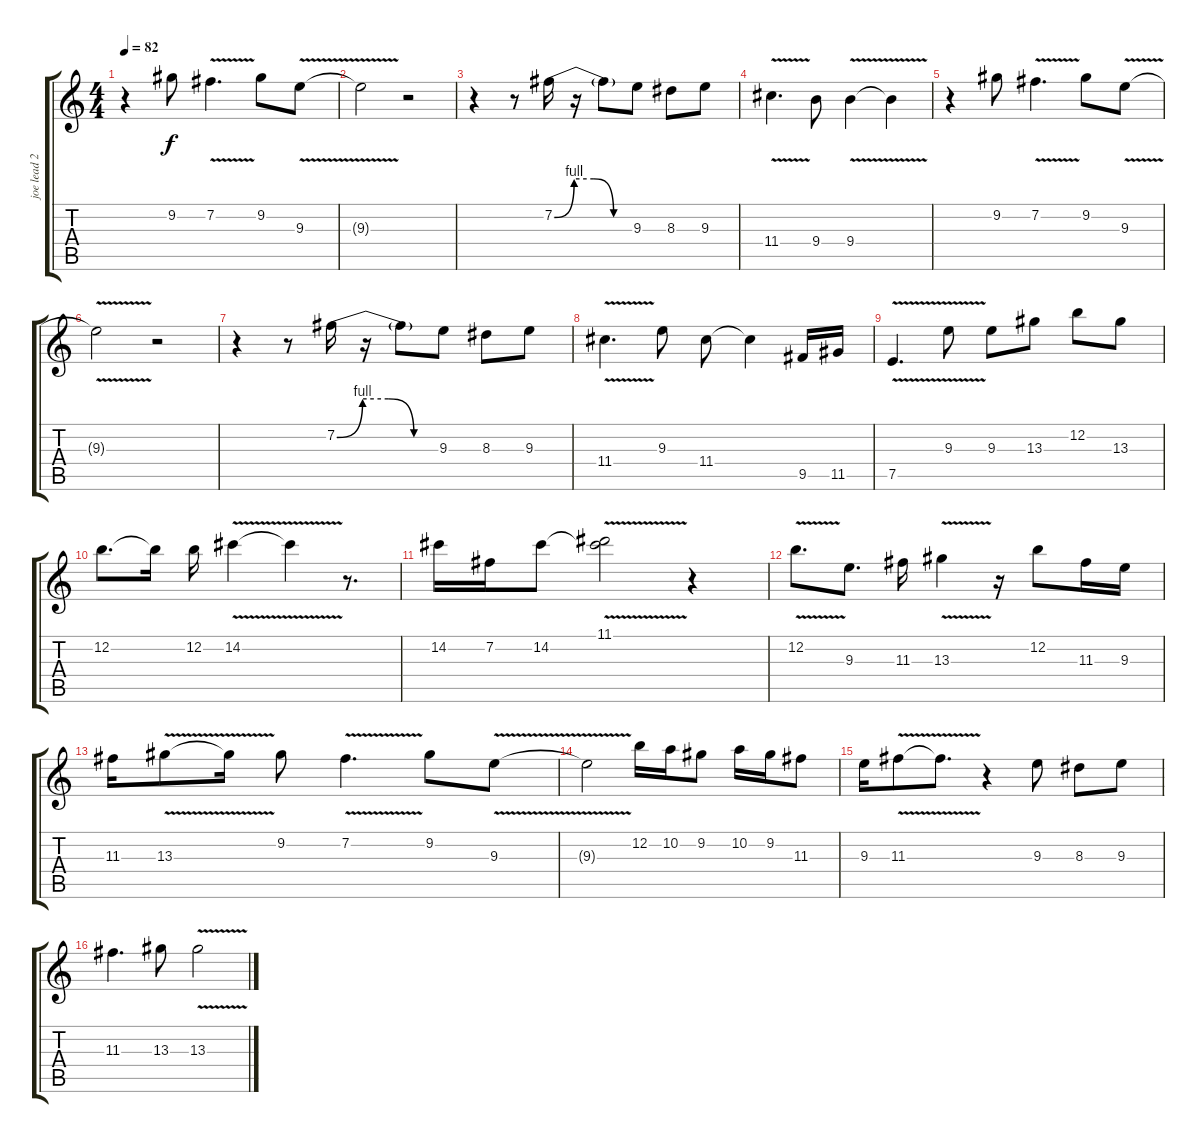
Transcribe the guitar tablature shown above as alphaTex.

\track ("joe lead 2" "joe lead 2") {instrument electricguitarjazz}
\staff {score tabs}
\tuning (E4 B3 G3 D3 A2 E2) {hide}
\ts (4 4)
\tempo 82
\clef g2
\ks c
r.4{dy f instrument electricguitarjazz} 9.2.8 7.2{v}.4{d} 9.2.8 9.3{v}.8 |
9.3{t}.2 r.2 |
r.4 r.8 7.2{be (custom 0 0 15 4 30 4 45 0 60 0)}.16 r.16 7.2{t}.8 9.3.8 8.3.8 9.3.8 |
11.4{v}.4{d} 9.4.8 9.4{v}.4 9.4{t}.4 |
r.4 9.2.8 7.2{v}.4{d} 9.2.8 9.3{v}.8 |
9.3{t}.2 r.2 |
r.4 r.8 7.2{be (custom 0 0 15 4 30 4 45 0 60 0)}.16 r.16 7.2{t}.8 9.3.8 8.3.8 9.3.8 |
11.4{v}.4{d} 9.3.8 11.4.8 11.4{t}.4 9.5.16 11.5.16 |
7.5{v}.4{d} 9.3{v}.8 9.3.8 13.3.8 12.2.8 13.3.8 |
12.2.8{d} 12.2{t}.16 12.2.16 14.2{v}.4 14.2{t}.4 r.8{d} |
14.2.16 7.2.16 14.2.8 (11.1{v} 14.2{v t}).2 r.4 |
12.2{v}.8{d} 9.3.8{d} 11.3.16 13.3{v}.4 r.16 12.2.8 11.3.16 9.3.16 |
11.3.16 13.3{v}.8 13.3{t}.16 9.2.8 7.2{v}.4{d} 9.2.8 9.3{v}.8 |
9.3{t}.2 12.2.16 10.2.16 9.2.8 10.2.16 9.2.16 11.3.8 |
9.3.16 11.3{v}.8 11.3{t}.8{d} r.4 9.3.8 8.3.8 9.3.8 |
11.3.4{d} 13.3.8 13.3{v}.2
